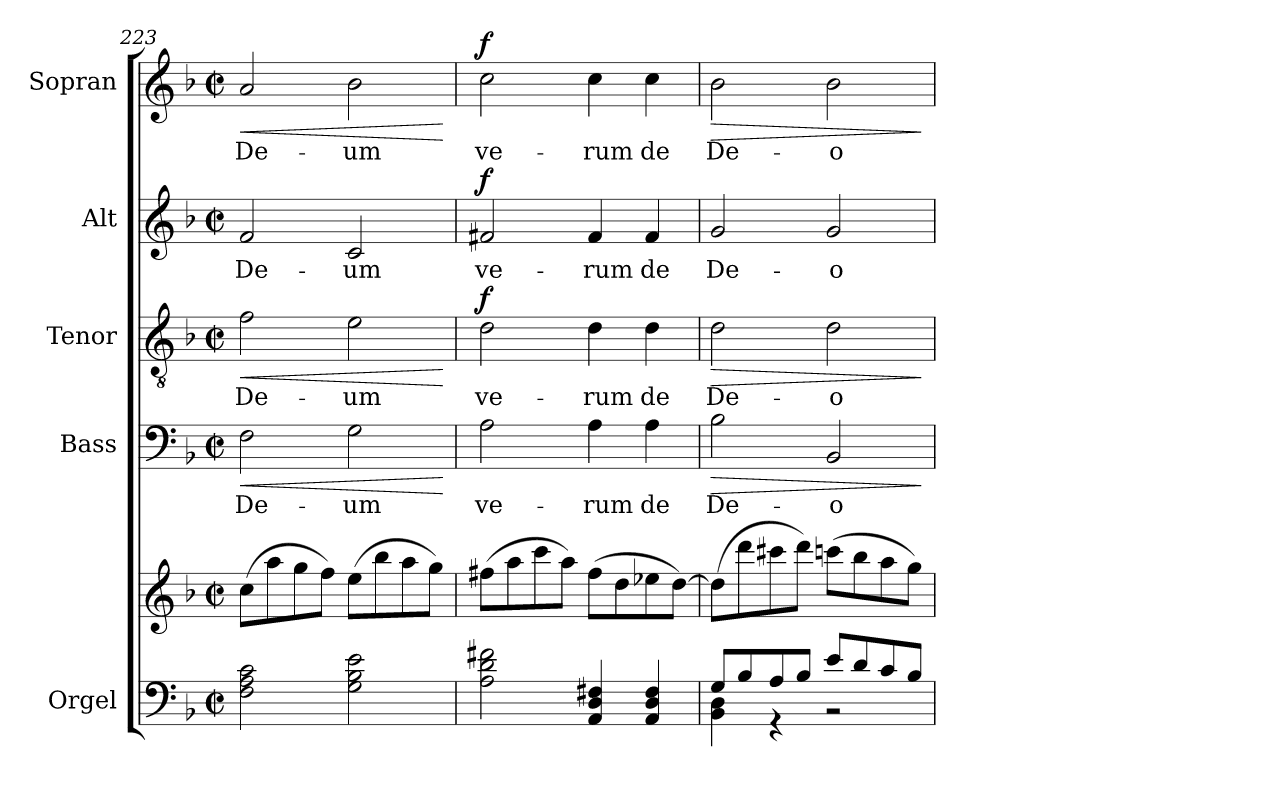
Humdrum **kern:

**kern	**kern	**kern	**text	**dynam	**kern	**text	**dynam	**kern	**text	**dynam	**kern	**text	**dynam
*part5	*part5	*part4	*part4	*part4	*part3	*part3	*part3	*part2	*part2	*part2	*part1	*part1	*part1
*staff6	*staff5	*staff4	*staff4	*staff4	*staff3	*staff3	*staff3	*staff2	*staff2	*staff2	*staff1	*staff1	*staff1
*I"Orgel	*	*I"Bass	*	*	*I"Tenor	*	*	*I"Alt	*	*	*I"Sopran	*	*
*I'Org.	*	*I'B.	*	*	*I'T.	*	*	*I'A.	*	*	*I'S.	*	*
*clefF4	*clefG2	*clefF4	*	*	*clefGv2	*	*	*clefG2	*	*	*clefG2	*	*
*k[b-]	*k[b-]	*k[b-]	*	*	*k[b-]	*	*	*k[b-]	*	*	*k[b-]	*	*
*F:	*F:	*F:	*	*	*F:	*	*	*F:	*	*	*F:	*	*
*M2/2	*M2/2	*M2/2	*	*	*M2/2	*	*	*M2/2	*	*	*M2/2	*	*
*met(c|)	*met(c|)	*met(c|)	*	*	*met(c|)	*	*	*met(c|)	*	*	*met(c|)	*	*
=223	=223	=223	=223	=223	=223	=223	=223	=223	=223	=223	=223	=223	=223
!	!	!	!LO:LY:b	!LO:HP:b	!	!LO:LY:b	!LO:HP:b	!	!LO:LY:b	!	!	!LO:LY:b	!LO:HP:b
2F\ 2A\ 2c\	(>8cc\L	2F\	De-	<	2f\	De-	<	2f/	De-	.	2a/	De-	<
.	8aa\	.	.	.	.	.	.	.	.	.	.	.	.
.	8gg\	.	.	.	.	.	.	.	.	.	.	.	.
.	8ff\J)	.	.	.	.	.	.	.	.	.	.	.	.
!	!	!	!LO:LY:b	!	!	!LO:LY:b	!	!	!LO:LY:b	!	!	!LO:LY:b	!
2G\ 2B-\ 2e\	(>8ee\L	2G\	-um	.	2e\	-um	.	2c/	-um	.	2b-\	-um	.
.	8bb-\	.	.	.	.	.	.	.	.	.	.	.	.
.	8aa\	.	.	.	.	.	.	.	.	.	.	.	.
.	8gg\J)	.	.	.	.	.	.	.	.	.	.	.	.
.	.	.	.	[	.	.	[	.	.	.	.	.	[
=224	=224	=224	=224	=224	=224	=224	=224	=224	=224	=224	=224	=224	=224
!	!	!	!LO:LY:b	!	!	!LO:LY:b	!LO:DY:a	!	!LO:LY:b	!LO:DY:a	!	!LO:LY:b	!LO:DY:a
2A\ 2d\ 2f#X\	(>8ff#X\L	2A\	ve-	.	2d\	ve-	f	2f#X/	ve-	f	2cc\	ve-	f
.	8aa\	.	.	.	.	.	.	.	.	.	.	.	.
.	8ccc\	.	.	.	.	.	.	.	.	.	.	.	.
.	8aa\J)	.	.	.	.	.	.	.	.	.	.	.	.
!	!	!	!LO:LY:b	!	!	!LO:LY:b	!	!	!LO:LY:b	!	!	!LO:LY:b	!
4AA/ 4D/ 4F#X/	(>8ff#\L	4A\	-rum	.	4d\	-rum	.	4f#/	-rum	.	4cc\	-rum	.
.	8dd\	.	.	.	.	.	.	.	.	.	.	.	.
!	!	!	!LO:LY:b	!	!	!LO:LY:b	!	!	!LO:LY:b	!	!	!LO:LY:b	!
4AA/ 4D/ 4F#/	8ee-X\	4A\	de	.	4d\	de	.	4f#/	de	.	4cc\	de	.
.	[8dd\J)	.	.	.	.	.	.	.	.	.	.	.	.
=225	=225	=225	=225	=225	=225	=225	=225	=225	=225	=225	=225	=225	=225
*^	*	*	*	*	*	*	*	*	*	*	*	*	*
!	!	!	!	!LO:LY:b	!LO:HP:b	!	!LO:LY:b	!LO:HP:b	!	!LO:LY:b	!	!	!LO:LY:b	!LO:HP:b
8G/L	4BB-\ 4D\	(>8dd\L]	2B-\	De-	>	2d\	De-	>	2g/	De-	.	2b-\	De-	>
8B-/	.	8ddd\	.	.	.	.	.	.	.	.	.	.	.	.
8A/	4rGG	8ccc#X\	.	.	.	.	.	.	.	.	.	.	.	.
8B-/J	.	8ddd\J)	.	.	.	.	.	.	.	.	.	.	.	.
!	!	!	!	!LO:LY:b	!	!	!LO:LY:b	!	!	!LO:LY:b	!	!	!LO:LY:b	!
8e/L	2rBB	(>8cccn\L	2BB-/	-o	.	2d\	-o	.	2g/	-o	.	2b-\	-o	.
8d/	.	8bb-\	.	.	.	.	.	.	.	.	.	.	.	.
8c/	.	8aa\	.	.	.	.	.	.	.	.	.	.	.	.
8B-/J	.	8gg\J)	.	.	.	.	.	.	.	.	.	.	.	.
*v	*v	*	*	*	*	*	*	*	*	*	*	*	*	*
.	.	.	.	]	.	.	]	.	.	.	.	.	]
=	=	=	=	=	=	=	=	=	=	=	=	=	=
*-	*-	*-	*-	*-	*-	*-	*-	*-	*-	*-	*-	*-	*-
